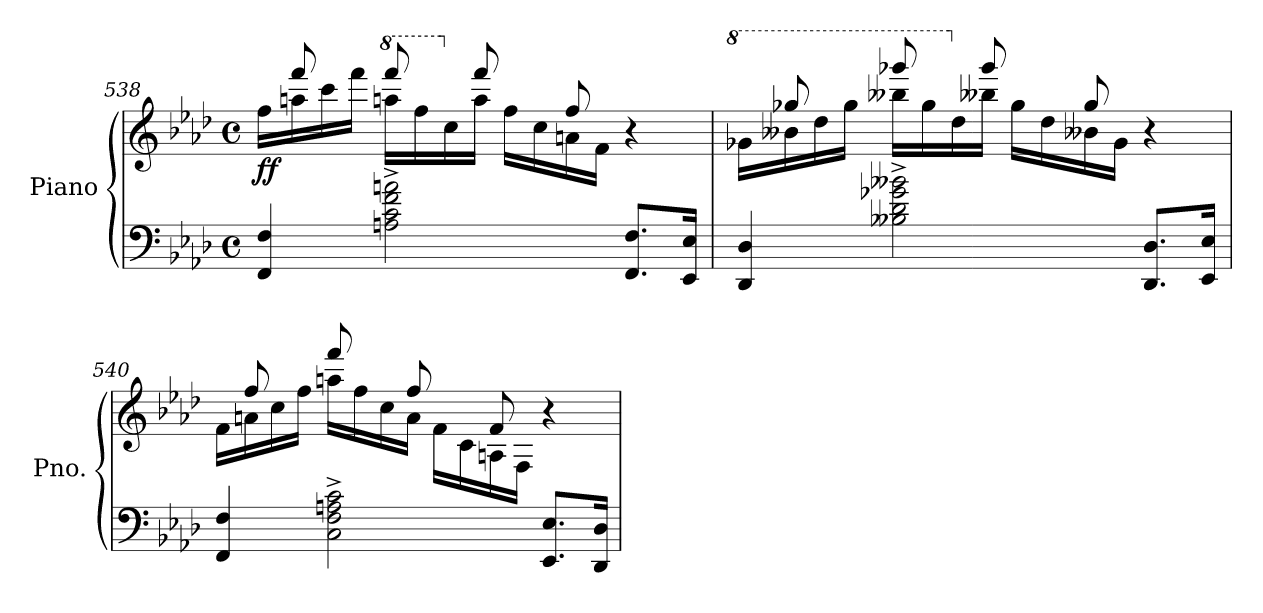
**kern	**kern	**dynam
*part1	*part1	*part1
*staff2	*staff1	*staff1/2
*I"Piano	*	*
*I'Pno.	*	*
!!LO:LB:g=z
*clefF4	*clefG2	*
*k[b-e-a-d-]	*k[b-e-a-d-]	*
*M4/4	*M4/4	*
*met(c)	*met(c)	*
=538	=538	=538
*	*^	*
!	!	!	!LO:DY:b
4FF/ 4F/	16rffyy	16ff\LL	ff
.	8fff/	16aan\	.
.	.	16ccc\	.
.	16ryy	16fff\JJ	.
*	*8va	*	*
2An\^ 2c\^ 2f\^ 2an\^	8ffff/	16aaan\LL	.
.	.	16fff\	.
.	16rddyy	16ccc\	.
*	*X8va	*	*
.	8fff/	16aa\JJ	.
.	.	16ff\LL	.
.	16rddyy	16cc\	.
.	8ff/	16an\	.
.	.	16f\JJ	.
8.FF/ 8.F/L	4r	4rffyy	.
16EE-/ 16E-/Jk	.	.	.
=539	=539	=539	=539
*	*8va	*	*
4DD-/ 4D-/	16rffyy	16gg-X\LL	.
.	8ggg-X/	16bb--X\	.
.	.	16ddd-\	.
.	16ryy	16ggg-\JJ	.
2B--X\^ 2d-\^ 2g-X\^ 2b--X\^	8gggg-X/	16bbb--X\LL	.
.	.	16ggg-\	.
.	16rddyy	16ddd-\	.
*	*X8va	*	*
.	8ggg-/	16bb--X\JJ	.
.	.	16gg-\LL	.
.	16rddyy	16dd-\	.
.	8gg-/	16b--X\	.
.	.	16g-\JJ	.
8.DD-/ 8.D-/L	4r	4rffyy	.
16EE-/ 16E-/Jk	.	.	.
=540	=540	=540	=540
4FF/ 4F/	16rddyy	16f\LL	.
.	8ff/	16an\	.
.	.	16cc\	.
.	16rddyy	16ff\JJ	.
2C\^ 2F\^ 2An\^ 2c\^	8fff/	16aan\LL	.
.	.	16ff\	.
.	16rddyy	16cc\	.
.	8ff/	16a\JJ	.
.	.	16f\LL	.
.	16rgyy	16c\	.
.	8f/	16An\	.
.	.	16F\JJ	.
8.EE-/ 8.E-/L	4r	4rffyy	.
16DD-/ 16D-/Jk	.	.	.
*	*v	*v	*
=	=	=
*-	*-	*-
